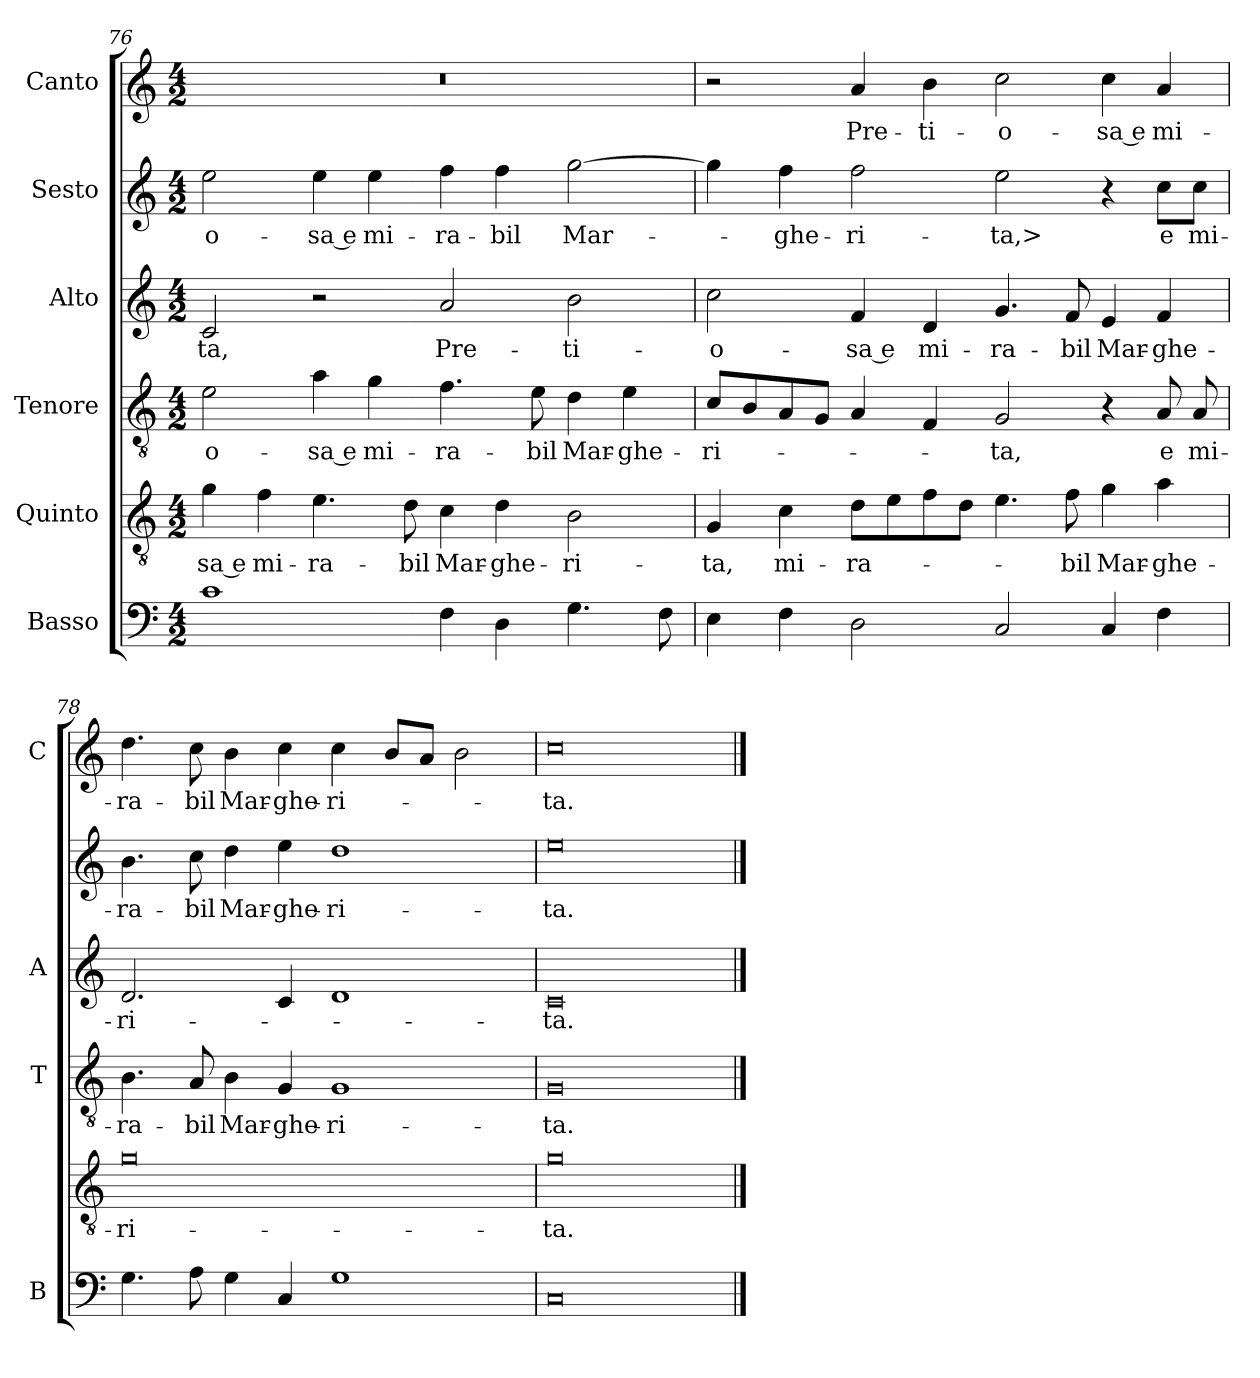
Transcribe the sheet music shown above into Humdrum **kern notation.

**kern	**kern	**text	**kern	**text	**kern	**text	**kern	**text	**kern	**text
*part6	*part5	*part5	*part4	*part4	*part3	*part3	*part2	*part2	*part1	*part1
*staff6	*staff5	*staff5	*staff4	*staff4	*staff3	*staff3	*staff2	*staff2	*staff1	*staff1
*I"Basso	*I"Quinto	*	*I"Tenore	*	*I"Alto	*	*I"Sesto	*	*I"Canto	*
*I'B	*	*	*I'T	*	*I'A	*	*	*	*I'C	*
*clefF4	*clefGv2	*	*clefGv2	*	*clefG2	*	*clefG2	*	*clefG2	*
*k[]	*k[]	*	*k[]	*	*k[]	*	*k[]	*	*k[]	*
*M4/2	*M4/2	*	*M4/2	*	*M4/2	*	*M4/2	*	*M4/2	*
=76	=76	=76	=76	=76	=76	=76	=76	=76	=76	=76
1c	4g	-sa e	2e	-o-	2c	-ta,	2ee	-o-	0r	.
.	4f	mi-	.	.	.	.	.	.	.	.
.	4.e	-ra-	4a	-sa e	2r	.	4ee	-sa e	.	.
.	.	.	4g	mi-	.	.	4ee	mi-	.	.
.	8d	-bil	.	.	.	.	.	.	.	.
4F	4c	Mar-	4.f	-ra-	2a	Pre-	4ff	-ra-	.	.
4D	4d	-ghe-	.	.	.	.	4ff	-bil	.	.
.	.	.	8e	-bil	.	.	.	.	.	.
4.G	2B	-ri-	4d	Mar-	2b	-ti-	[2gg	Mar-	.	.
.	.	.	4e	-ghe-	.	.	.	.	.	.
8F	.	.	.	.	.	.	.	.	.	.
=77	=77	=77	=77	=77	=77	=77	=77	=77	=77	=77
4E	4G	-ta,	8cL	-ri-	2cc	-o-	4gg]	.	2r	.
.	.	.	8B	.	.	.	.	.	.	.
4F	4c	mi-	8A	.	.	.	4ff	-ghe-	.	.
.	.	.	8GJ	.	.	.	.	.	.	.
2D	8dL	-ra-	4A	.	4f	-sa e	2ff	-ri-	4a	Pre-
.	8e	.	.	.	.	.	.	.	.	.
.	8f	.	4F	.	4d	mi-	.	.	4b	-ti-
.	8dJ	.	.	.	.	.	.	.	.	.
2C	4.e	.	2G	-ta,	4.g	-ra-	2ee	-ta,>	2cc	-o-
.	8f	-bil	.	.	8f	-bil	.	.	.	.
4C	4g	Mar-	4r	.	4e	Mar-	4r	.	4cc	-sa e
4F	4a	-ghe-	8A	e	4f	-ghe-	8cc\L	e	4a	mi-
.	.	.	8A	mi-	.	.	8cc\J	mi-	.	.
=78	=78	=78	=78	=78	=78	=78	=78	=78	=78	=78
4.G	0g	-ri-	4.B	-ra-	2.d	-ri-	4.b	-ra-	4.dd	-ra-
8A	.	.	8A	-bil	.	.	8cc	-bil	8cc	-bil
4G	.	.	4B	Mar-	.	.	4dd	Mar-	4b	Mar-
4C	.	.	4G	-ghe-	4c	.	4ee	-ghe-	4cc	-ghe-
1G	.	.	1G	-ri-	1d	.	1dd	-ri-	4cc	-ri-
.	.	.	.	.	.	.	.	.	8bL	.
.	.	.	.	.	.	.	.	.	8aJ	.
.	.	.	.	.	.	.	.	.	2b	.
=79	=79	=79	=79	=79	=79	=79	=79	=79	=79	=79
0C	0g	-ta.	0G	-ta.	0c	-ta.	0ee	-ta.	0cc	-ta.
==	==	==	==	==	==	==	==	==	==	==
*-	*-	*-	*-	*-	*-	*-	*-	*-	*-	*-
